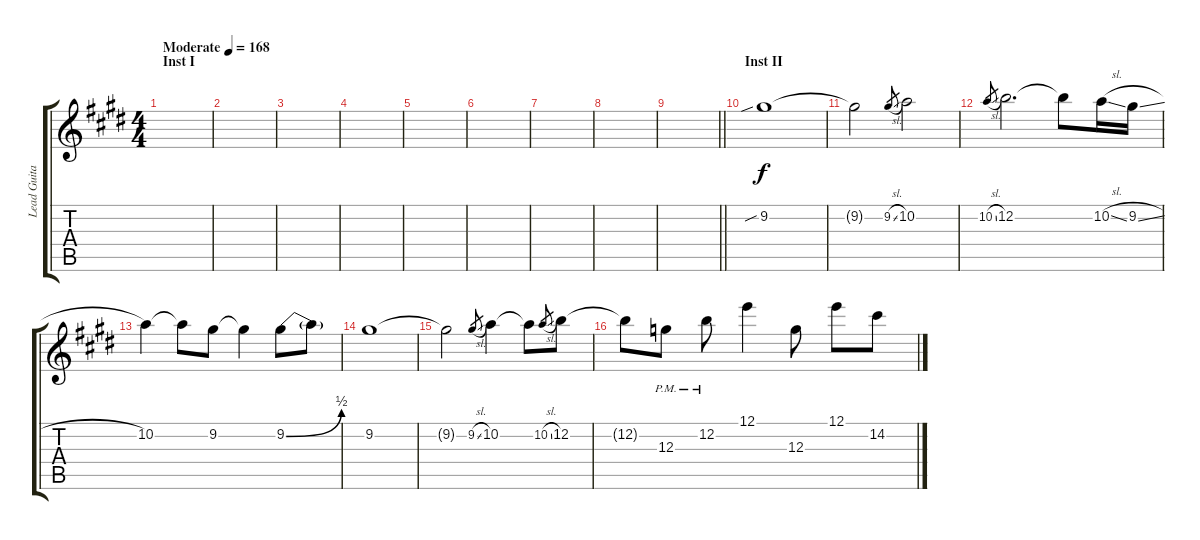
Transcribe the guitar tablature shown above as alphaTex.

\track ("Lead Guitar" "Lead Guita") {instrument overdrivenguitar}
\staff {score tabs}
\tuning (E4 B3 G3 D3 A2 E2) {hide}
\ts (4 4)
\section ("" "Inst I")
\tempo (168 "Moderate")
\clef g2
\ks e
|
|
|
|
|
|
|
|
\barLineRight lightlight
|
\section ("" "Inst II")
9.2{sib}.1 |
9.2{t}.2 9.2{sl}.8{gr} 10.2.2 |
10.2{sl}.8{gr} 12.2.2{d} 12.2{t}.8 10.2{sl}.16 9.2{sl}.16 |
10.2.4 10.2{t}.8 9.2.8 9.2{t}.4 9.2{be (bend 0 0 60 2)}.8 9.2{t}.8 |
9.2.1 |
9.2{t}.2 9.2{sl}.8{gr} 10.2.4 10.2{t}.8 10.2{sl}.8{gr} 12.2.8 |
12.2{t}.8 12.3{pm}.8 12.2{pm}.8 12.1.4 12.3.8 12.1.8 14.2.8
